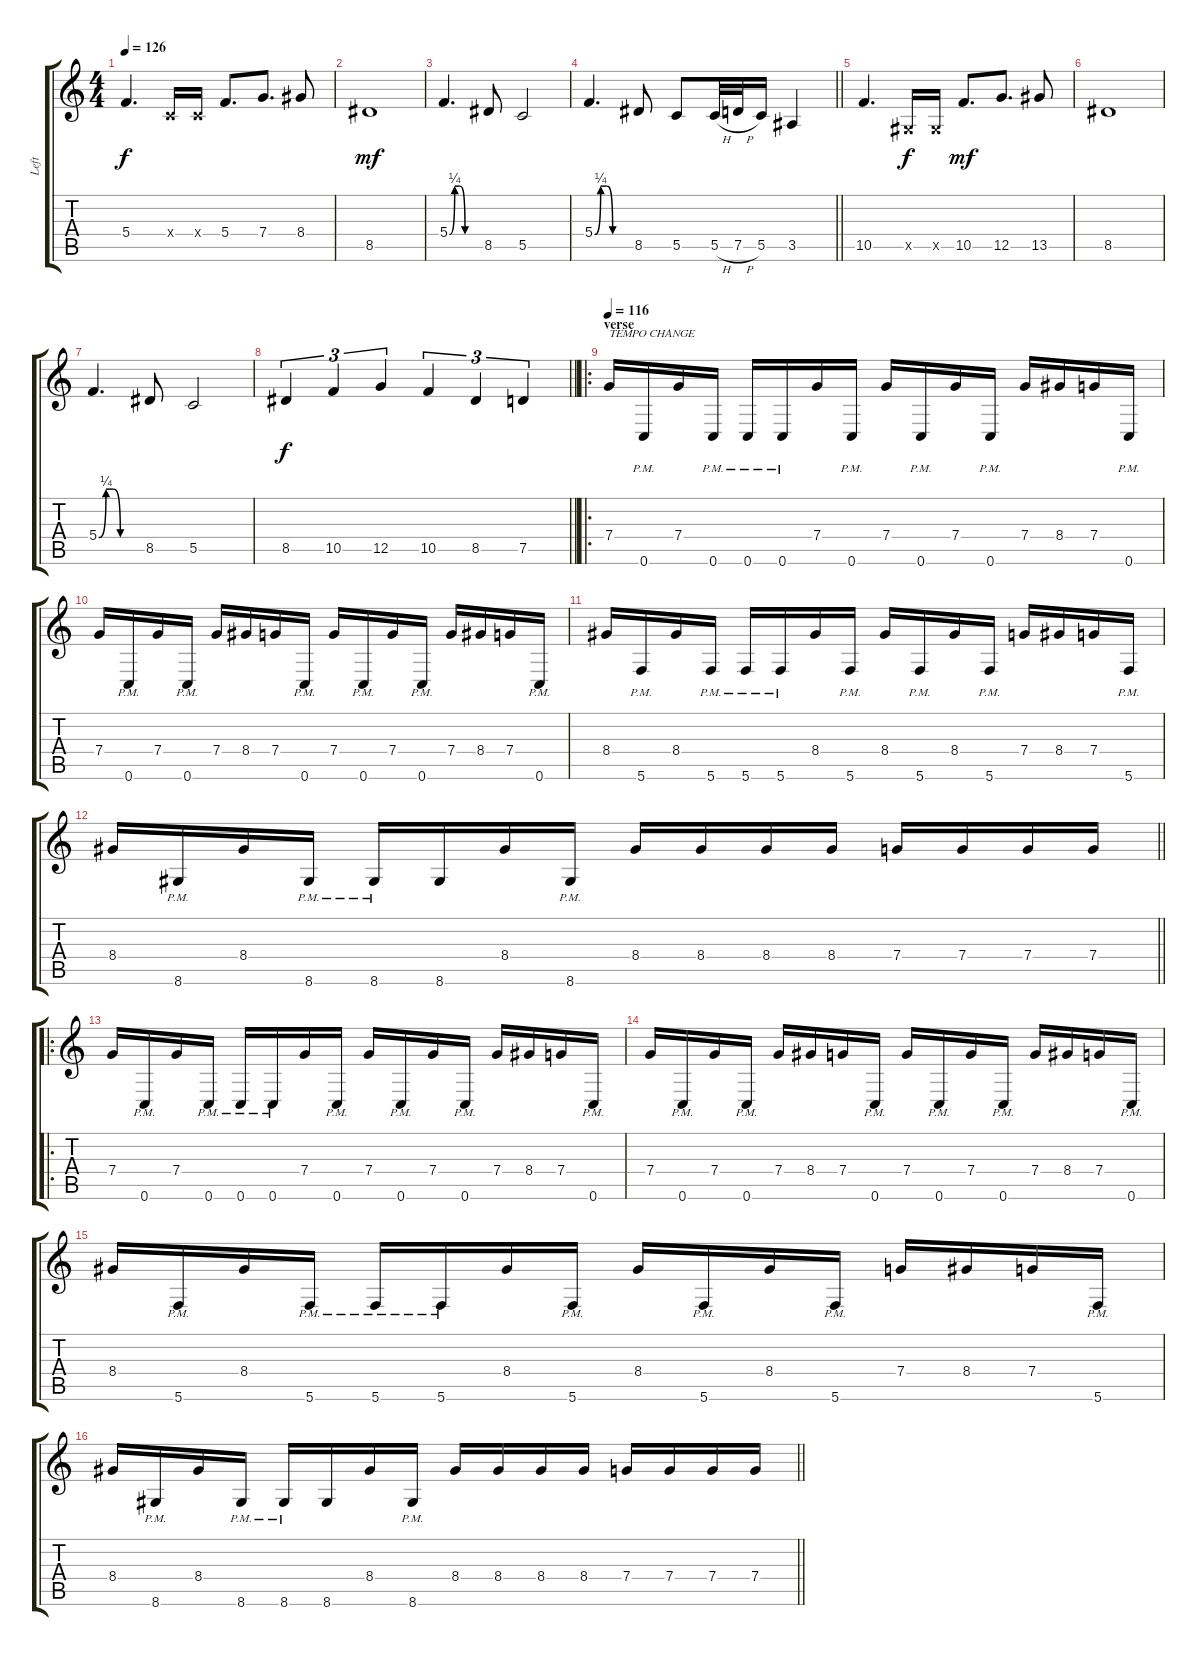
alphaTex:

\track ("Left" "Left") {instrument overdrivenguitar}
\staff {score tabs}
\tuning (D4 A3 F3 C3 G2 C2) {hide}
\ts (4 4)
\tempo 126
\clef g2
\ks c
5.4.4{d dy f} 0.4{x}.16 0.4{x}.16 5.4.8{d} 7.4.8{d} 8.4.8 |
8.5.1{dy mf} |
5.4{be (custom 0 0 10 1 20 1 30 0 60 0)}.4{d} 8.5.8 5.5.2 |
\barLineRight lightlight
5.4{be (custom 0 0 10 1 20 1 30 0 60 0)}.4{d} 8.5.8 5.5.8 5.5{h}.32 7.5{h}.32 5.5.16 3.5.4 |
10.5.4{d} 1.5{x}.16{dy f} 1.5{x}.16 10.5.8{d dy mf} 12.5.8{d} 13.5.8 |
8.5.1 |
5.4{be (custom 0 0 10 1 20 1 30 0 60 0)}.4{d} 8.5.8 5.5.2 |
\barLineRight lightlight
8.5.4{tu (3 2) dy f} 10.5.4{tu (3 2)} 12.5.4{tu (3 2)} 10.5.4{tu (3 2)} 8.5.4{tu (3 2)} 7.5.4{tu (3 2)} |
\ro
\section ("" "verse")
\tempo 116
7.4.16{txt "TEMPO CHANGE"} 0.6{pm}.16 7.4.16 0.6{pm}.16 0.6{pm}.16 0.6{pm}.16 7.4.16 0.6{pm}.16 7.4.16 0.6{pm}.16 7.4.16 0.6{pm}.16 7.4.16 8.4.16 7.4.16 0.6{pm}.16 |
7.4.16 0.6{pm}.16 7.4.16 0.6{pm}.16 7.4.16 8.4.16 7.4.16 0.6{pm}.16 7.4.16 0.6{pm}.16 7.4.16 0.6{pm}.16 7.4.16 8.4.16 7.4.16 0.6{pm}.16 |
8.4.16 5.6{pm}.16 8.4.16 5.6{pm}.16 5.6{pm}.16 5.6{pm}.16 8.4.16 5.6{pm}.16 8.4.16 5.6{pm}.16 8.4.16 5.6{pm}.16 7.4.16 8.4.16 7.4.16 5.6{pm}.16 |
\barLineRight lightlight
8.4.16 8.6{pm}.16 8.4.16 8.6{pm}.16 8.6{pm}.16 8.6.16 8.4.16 8.6{pm}.16 8.4.16 8.4.16 8.4.16 8.4.16 7.4.16 7.4.16 7.4.16 7.4.16 |
\ro
7.4.16 0.6{pm}.16 7.4.16 0.6{pm}.16 0.6{pm}.16 0.6{pm}.16 7.4.16 0.6{pm}.16 7.4.16 0.6{pm}.16 7.4.16 0.6{pm}.16 7.4.16 8.4.16 7.4.16 0.6{pm}.16 |
7.4.16 0.6{pm}.16 7.4.16 0.6{pm}.16 7.4.16 8.4.16 7.4.16 0.6{pm}.16 7.4.16 0.6{pm}.16 7.4.16 0.6{pm}.16 7.4.16 8.4.16 7.4.16 0.6{pm}.16 |
8.4.16 5.6{pm}.16 8.4.16 5.6{pm}.16 5.6{pm}.16 5.6{pm}.16 8.4.16 5.6{pm}.16 8.4.16 5.6{pm}.16 8.4.16 5.6{pm}.16 7.4.16 8.4.16 7.4.16 5.6{pm}.16 |
\barLineRight lightlight
8.4.16 8.6{pm}.16 8.4.16 8.6{pm}.16 8.6{pm}.16 8.6.16 8.4.16 8.6{pm}.16 8.4.16 8.4.16 8.4.16 8.4.16 7.4.16 7.4.16 7.4.16 7.4.16
